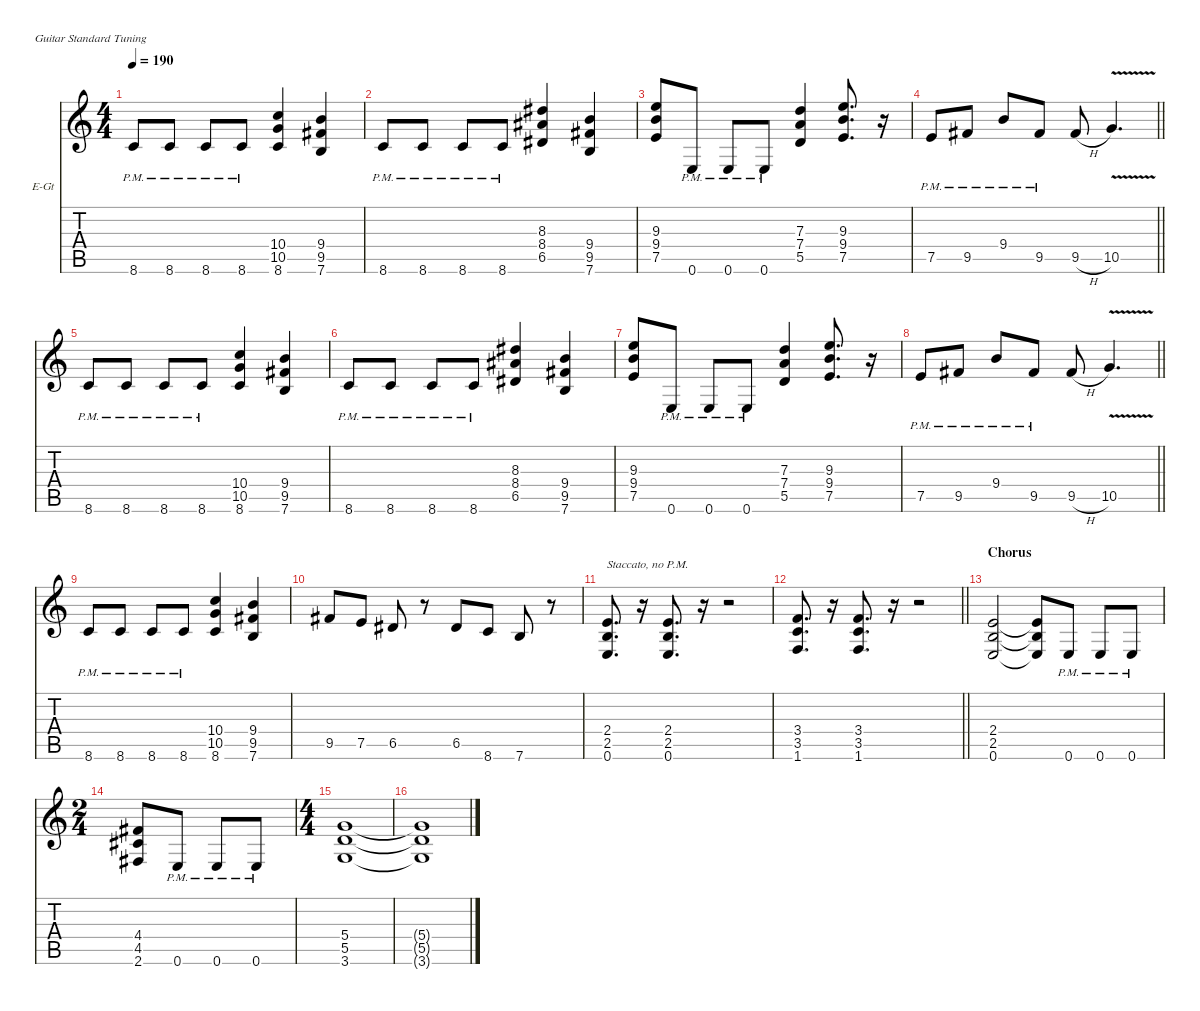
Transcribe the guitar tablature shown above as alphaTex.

\hideDynamics
\bracketExtendMode nobrackets
\firstSystemTrackNameOrientation horizontal
\otherSystemsTrackNameOrientation horizontal
\track ("James Hetfield" "E-Gt") {instrument distortionguitar}
\staff {score tabs}
\tuning (E4 B3 G3 D3 A2 E2)
\ts (4 4)
\tempo 190
\clef g2
\ks c
8.6{pm}.8{dy fff} 8.6{pm}.8 8.6{pm}.8 8.6{pm}.8 (10.4 10.5 8.6).4 (9.4 9.5{acc #} 7.6).4 |
8.6{pm}.8 8.6{pm}.8 8.6{pm}.8 8.6{pm}.8 (8.3{acc #} 8.4{acc #} 6.5{acc #}).4 (9.4 9.5{acc #} 7.6).4 |
(9.3 9.4 7.5).8 0.6{pm}.8 0.6{pm}.8 0.6{pm}.8 (7.3 7.4 5.5).4 (9.3 9.4 7.5).8{d} r.16 |
\barLineRight lightlight
7.5{pm}.8 9.5{pm acc #}.8 9.4{pm}.8 9.5{pm acc #}.8 9.5{h acc #}.8 10.5{v}.4{d} |
8.6{pm}.8 8.6{pm}.8 8.6{pm}.8 8.6{pm}.8 (10.4 10.5 8.6).4 (9.4 9.5{acc #} 7.6).4 |
8.6{pm}.8 8.6{pm}.8 8.6{pm}.8 8.6{pm}.8 (8.3{acc #} 8.4{acc #} 6.5{acc #}).4 (9.4 9.5{acc #} 7.6).4 |
(9.3 9.4 7.5).8 0.6{pm}.8 0.6{pm}.8 0.6{pm}.8 (7.3 7.4 5.5).4 (9.3 9.4 7.5).8{d} r.16 |
\barLineRight lightlight
7.5{pm}.8 9.5{pm acc #}.8 9.4{pm}.8 9.5{pm acc #}.8 9.5{h acc #}.8 10.5{v}.4{d} |
8.6{pm}.8 8.6{pm}.8 8.6{pm}.8 8.6{pm}.8 (10.4 10.5 8.6).4 (9.4 9.5{acc #} 7.6).4 |
9.5{acc #}.8 7.5.8 6.5{acc #}.8 r.8 6.5{acc #}.8 8.6.8 7.6.8 r.8 |
(2.4 2.5 0.6).8{d txt "Staccato, no P.M."} r.16 (2.4 2.5 0.6).8{d} r.16 r.2 |
\barLineRight lightlight
(3.4 3.5 1.6).8{d} r.16 (3.4 3.5 1.6).8{d} r.16 r.2 |
\section ("" "Chorus")
(2.4 2.5 0.6).2 (2.4{t} 2.5{t} 0.6{t}).8{dy f} 0.6{pm}.8{dy fff} 0.6{pm}.8 0.6{pm}.8 |
\ts (2 4)
\beaming (8 2 2)
(4.4{acc #} 4.5{acc #} 2.6{acc #}).8{dy f} 0.6{pm}.8{dy fff} 0.6{pm}.8 0.6{pm}.8 |
\ts (4 4)
\beaming (8 2 2 2 2)
(5.4 5.5 3.6).1{dy f} |
(5.4{t} 5.5{t} 3.6{t}).1
